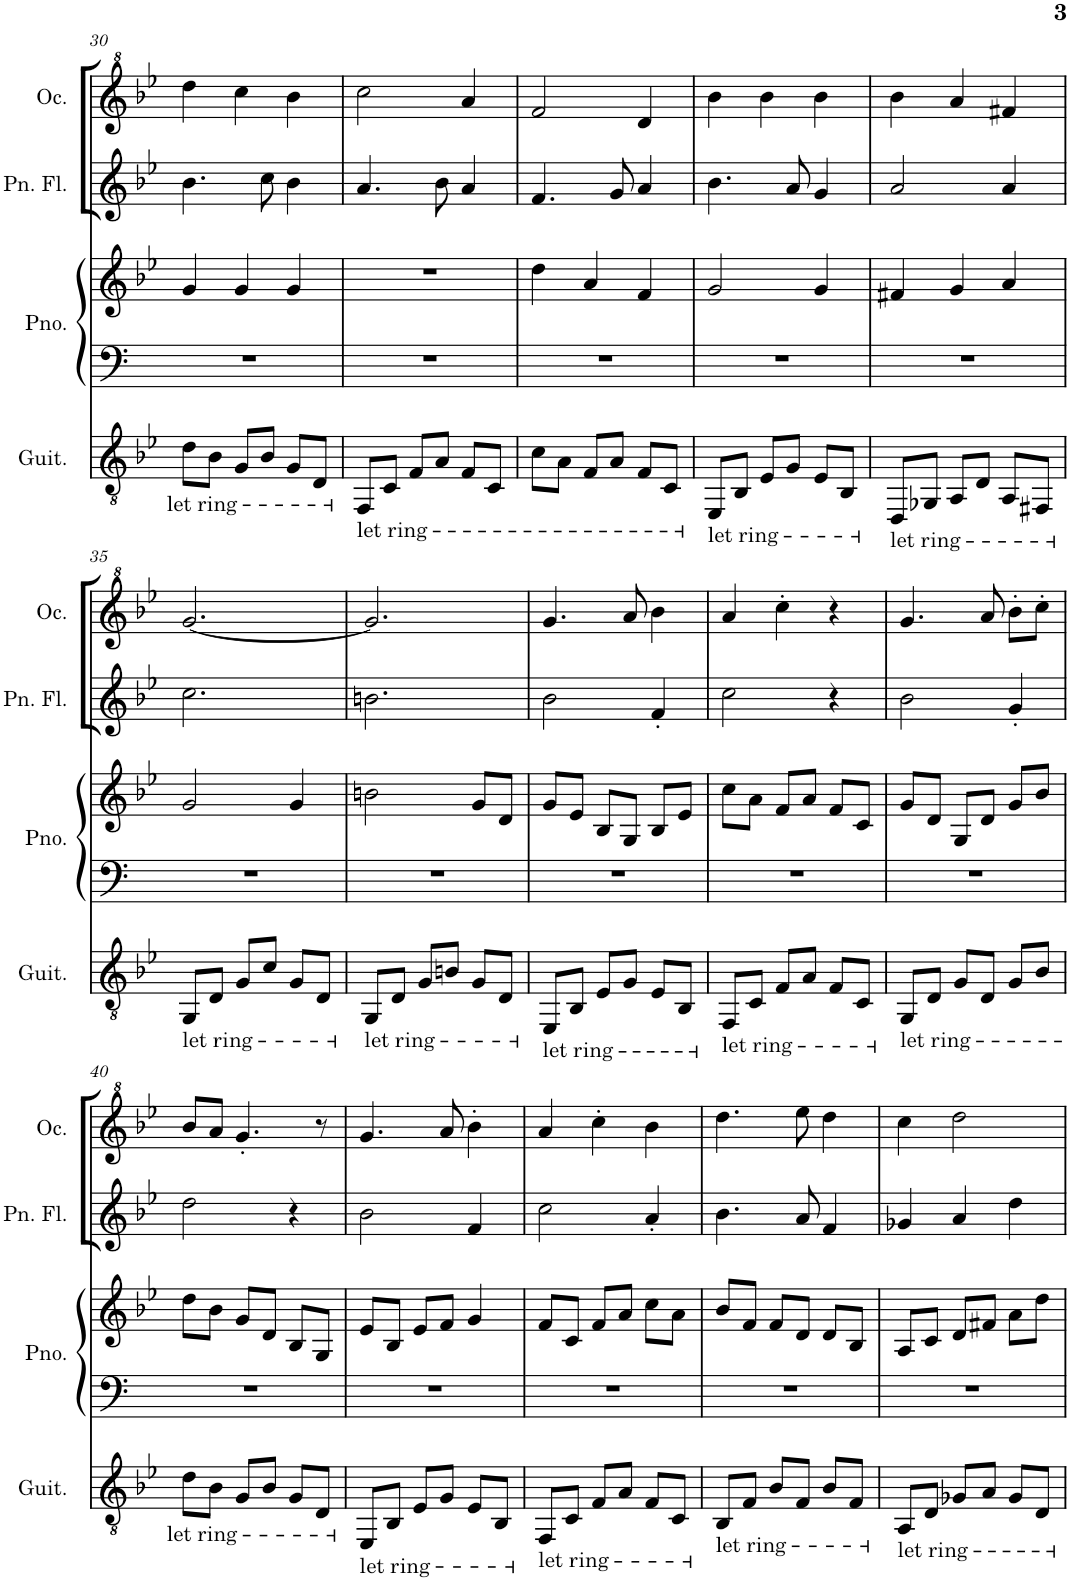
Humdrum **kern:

**kern	**kern	**kern	**kern	**kern
*part4	*part3	*part3	*part2	*part1
*staff5	*staff4	*staff3	*staff2	*staff1
*I"Acoustic Guitar	*I"Piano	*	*I"Pan Flute	*I"Ocarina
*I'Guit.	*I'Pno.	*	*I'Pn. Fl.	*I'Oc.
!!LO:PB:g=z
*clefGv2	*clefF4	*clefG2	*clefG2	*clefG^2
*k[b-e-]	*	*k[b-e-]	*k[b-e-]	*k[b-e-]
*M3/4	*M3/4	*M3/4	*M3/4	*M3/4
=30	=30	=30	=30	=30
8d\L	2.r	4g/	4.b-\	4ddd\
8B-\J	.	.	.	.
8G/L	.	4g/	.	4ccc\
8B-/J	.	.	8cc\	.
8G/L	.	4g/	4b-\	4bb-\
8D/J	.	.	.	.
=31	=31	=31	=31	=31
!LO:TX:b:t=let ring	!	!	!	!
8FF/L	2.r	2.r	4.a/	2ccc\
8C/J	.	.	.	.
8F/L	.	.	.	.
8A/J	.	.	8b-\	.
8F/L	.	.	4a/	4aa/
8C/J	.	.	.	.
=32	=32	=32	=32	=32
8c\L	2.r	4dd\	4.f/	2ff/
8A\J	.	.	.	.
8F/L	.	4a/	.	.
8A/J	.	.	8g/	.
8F/L	.	4f/	4a/	4dd/
8C/J	.	.	.	.
=33	=33	=33	=33	=33
!LO:TX:b:t=let ring	!	!	!	!
8EE-/L	2.r	2g/	4.b-\	4bb-\
8BB-/J	.	.	.	.
8E-/L	.	.	.	4bb-\
8G/J	.	.	8a/	.
8E-/L	.	4g/	4g/	4bb-\
8BB-/J	.	.	.	.
=34	=34	=34	=34	=34
!LO:TX:b:t=let ring	!	!	!	!
8DD/L	2.r	4f#X/	2a/	4bb-\
8GG-X/J	.	.	.	.
8AA/L	.	4g/	.	4aa/
8D/J	.	.	.	.
8AA/L	.	4a/	4a/	4ff#X/
8FF#X/J	.	.	.	.
!!LO:LB:g=z
=35	=35	=35	=35	=35
!LO:TX:b:t=let ring	!	!	!	!
8GG/L	2.r	2g/	2.cc\	[2.gg/
8D/J	.	.	.	.
8G/L	.	.	.	.
8c/J	.	.	.	.
8G/L	.	4g/	.	.
8D/J	.	.	.	.
=36	=36	=36	=36	=36
!LO:TX:b:t=let ring	!	!	!	!
8GG/L	2.r	2bn\	2.bn\	2.gg/]
8D/J	.	.	.	.
8G/L	.	.	.	.
8Bn/J	.	.	.	.
8G/L	.	8g/L	.	.
8D/J	.	8d/J	.	.
=37	=37	=37	=37	=37
!LO:TX:b:t=let ring	!	!	!	!
8EE-/L	2.r	8g/L	2b-\	4.gg/
8BB-/J	.	8e-/J	.	.
8E-/L	.	8B-/L	.	.
8G/J	.	8G/J	.	8aa/
8E-/L	.	8B-/L	4f'/	4bb-\
8BB-/J	.	8e-/J	.	.
=38	=38	=38	=38	=38
!LO:TX:b:t=let ring	!	!	!	!
8FF/L	2.r	8cc\L	2cc\	4aa/
8C/J	.	8a\J	.	.
8F/L	.	8f/L	.	4ccc'\
8A/J	.	8a/J	.	.
8F/L	.	8f/L	4r	4r
8C/J	.	8c/J	.	.
=39	=39	=39	=39	=39
!LO:TX:b:t=let ring	!	!	!	!
8GG/L	2.r	8g/L	2b-\	4.gg/
8D/J	.	8d/J	.	.
8G/L	.	8G/L	.	.
8D/J	.	8d/J	.	8aa/
8G/L	.	8g/L	4g'/	8bb-'\L
8B-/J	.	8b-/J	.	8ccc'\J
!!LO:LB:g=z
=40	=40	=40	=40	=40
8d\L	2.r	8dd\L	2dd\	8bb-/L
8B-\J	.	8b-\J	.	8aa/J
8G/L	.	8g/L	.	4.gg'/
8B-/J	.	8d/J	.	.
8G/L	.	8B-/L	4r	.
8D/J	.	8G/J	.	8r
=41	=41	=41	=41	=41
!LO:TX:b:t=let ring	!	!	!	!
8EE-/L	2.r	8e-/L	2b-\	4.gg/
8BB-/J	.	8B-/J	.	.
8E-/L	.	8e-/L	.	.
8G/J	.	8f/J	.	8aa/
8E-/L	.	4g/	4f/	4bb-'\
8BB-/J	.	.	.	.
=42	=42	=42	=42	=42
!LO:TX:b:t=let ring	!	!	!	!
8FF/L	2.r	8f/L	2cc\	4aa/
8C/J	.	8c/J	.	.
8F/L	.	8f/L	.	4ccc'\
8A/J	.	8a/J	.	.
8F/L	.	8cc\L	4a'/	4bb-\
8C/J	.	8a\J	.	.
=43	=43	=43	=43	=43
!LO:TX:b:t=let ring	!	!	!	!
8BB-/L	2.r	8b-/L	4.b-\	4.ddd\
8F/J	.	8f/J	.	.
8B-/L	.	8f/L	.	.
8F/J	.	8d/J	8a/	8eee-\
8B-/L	.	8d/L	4f/	4ddd\
8F/J	.	8B-/J	.	.
=44	=44	=44	=44	=44
!LO:TX:b:t=let ring	!	!	!	!
8AA/L	2.r	8A/L	4g-X/	4ccc\
8D/J	.	8c/J	.	.
8G-X/L	.	8d/L	4a/	2ddd\
8A/J	.	8f#X/J	.	.
8G-/L	.	8a\L	4dd\	.
8D/J	.	8dd\J	.	.
=	=	=	=	=
*-	*-	*-	*-	*-
